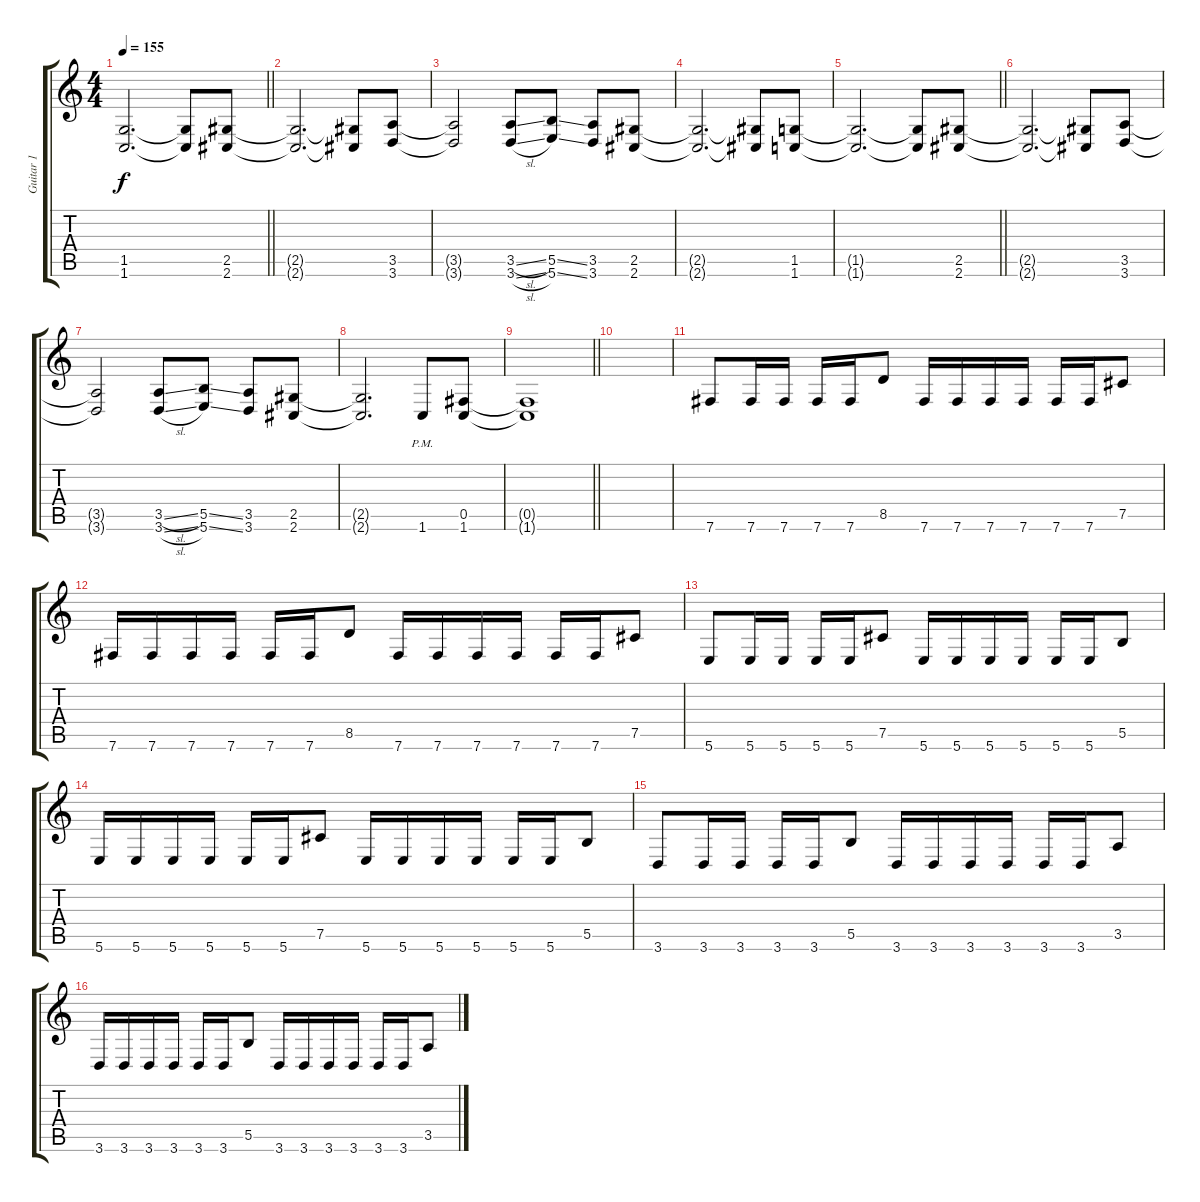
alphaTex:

\track ("Guitar 1" "Guitar 1") {instrument distortionguitar}
\staff {score tabs}
\tuning (Db4 Ab3 E3 B2 Gb2 B1) {hide}
\ts (4 4)
\tempo 155
\clef g2
\barLineRight lightlight
\ks c
(1.5{t} 1.6{t}).2{d dy f} (1.5{t} 1.6{t}).8 (2.5 2.6).8 |
(2.5{t} 2.6{t}).2{d} (2.5{t} 2.6{t}).8 (3.5 3.6).8 |
(3.5{t} 3.6{t}).2 (3.5{sl} 3.6{sl}).8 (5.5{ss} 5.6{ss}).8 (3.5 3.6).8 (2.5 2.6).8 |
(2.5{t} 2.6{t}).2{d} (2.5{t} 2.6{t}).8 (1.5 1.6).8 |
\barLineRight lightlight
(1.5{t} 1.6{t}).2{d} (1.5{t} 1.6{t}).8 (2.5 2.6).8 |
(2.5{t} 2.6{t}).2{d} (2.5{t} 2.6{t}).8 (3.5 3.6).8 |
(3.5{t} 3.6{t}).2 (3.5{sl} 3.6{sl}).8 (5.5{ss} 5.6{ss}).8 (3.5 3.6).8 (2.5 2.6).8 |
(2.5{t} 2.6{t}).2{d} 1.6{pm}.8 (0.5 1.6).8 |
\barLineRight lightlight
(0.5{t} 1.6{t}).1 |
|
7.6.8 7.6.16 7.6.16 7.6.16 7.6.16 8.5.8 7.6.16 7.6.16 7.6.16 7.6.16 7.6.16 7.6.16 7.5.8 |
7.6.16 7.6.16 7.6.16 7.6.16 7.6.16 7.6.16 8.5.8 7.6.16 7.6.16 7.6.16 7.6.16 7.6.16 7.6.16 7.5.8 |
5.6.8 5.6.16 5.6.16 5.6.16 5.6.16 7.5.8 5.6.16 5.6.16 5.6.16 5.6.16 5.6.16 5.6.16 5.5.8 |
5.6.16 5.6.16 5.6.16 5.6.16 5.6.16 5.6.16 7.5.8 5.6.16 5.6.16 5.6.16 5.6.16 5.6.16 5.6.16 5.5.8 |
3.6.8 3.6.16 3.6.16 3.6.16 3.6.16 5.5.8 3.6.16 3.6.16 3.6.16 3.6.16 3.6.16 3.6.16 3.5.8 |
3.6.16 3.6.16 3.6.16 3.6.16 3.6.16 3.6.16 5.5.8 3.6.16 3.6.16 3.6.16 3.6.16 3.6.16 3.6.16 3.5.8
